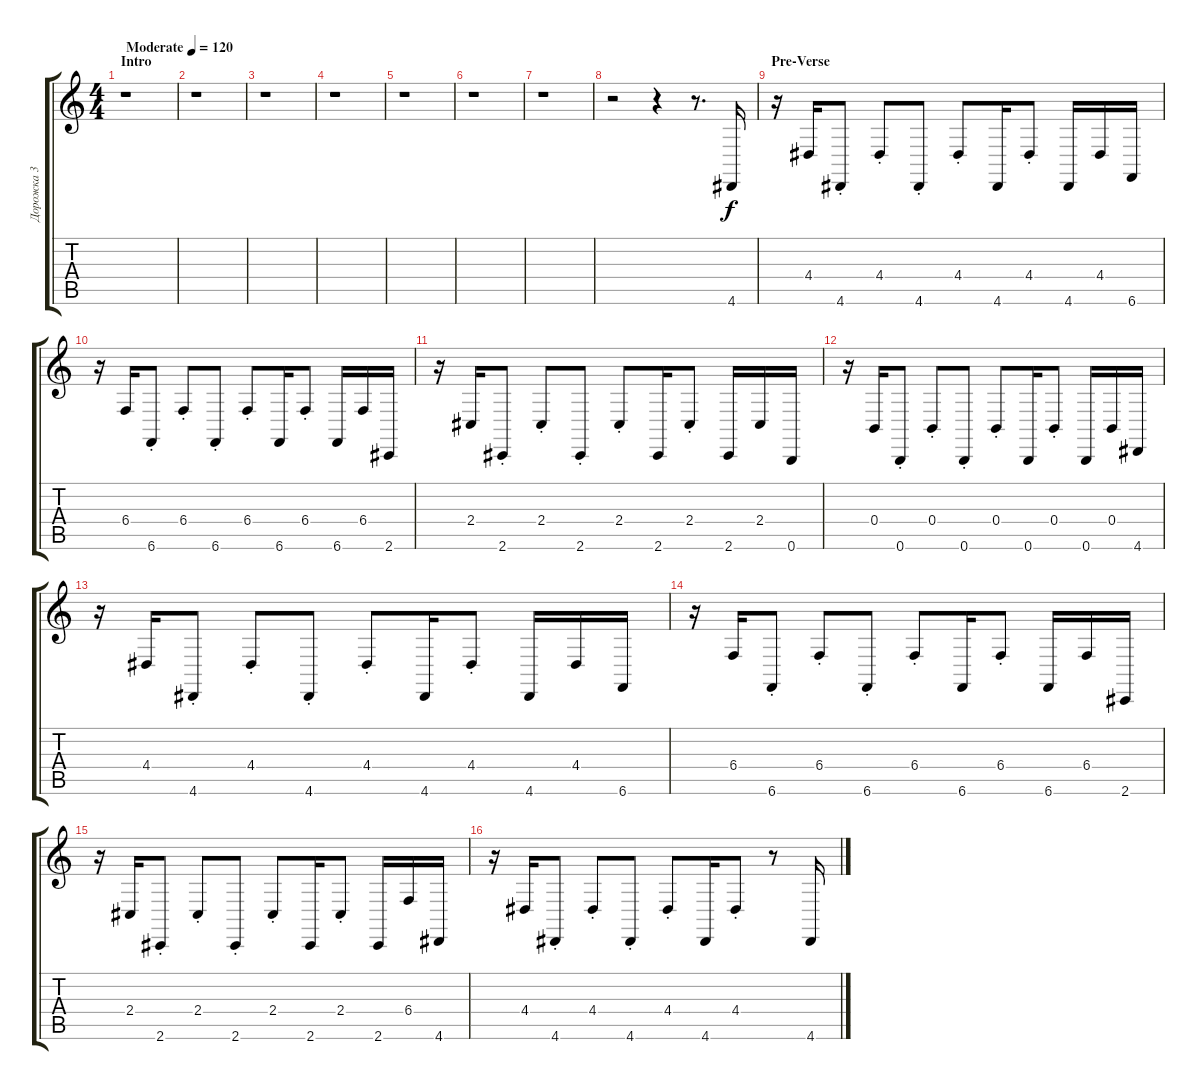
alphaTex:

\track ("Дорожка 3" "Дорожка 3") {instrument lead2sawtooth}
\staff {score tabs}
\tuning (Db4 Ab3 E3 B2 Gb2 B1) {hide}
\ts (4 4)
\section ("" "Intro")
\tempo (120 "Moderate")
\clef g2
\ks c
r.1{dy f instrument lead2sawtooth} |
r.1 |
r.1 |
r.1 |
r.1 |
r.1 |
r.1 |
r.2 r.4 r.8{d} 4.6.16 |
\section ("" "Pre-Verse")
r.16 4.4.16 4.6{st}.8 4.4{st}.8 4.6{st}.8 4.4{st}.8 4.6.16 4.4{st}.8 4.6.16 4.4.16 6.6.16 |
r.16 6.4.16 6.6{st}.8 6.4{st}.8 6.6{st}.8 6.4{st}.8 6.6.16 6.4{st}.8 6.6.16 6.4.16 2.6.16 |
r.16 2.4.16 2.6{st}.8 2.4{st}.8 2.6{st}.8 2.4{st}.8 2.6.16 2.4{st}.8 2.6.16 2.4.16 0.6.16 |
r.16 0.4.16 0.6{st}.8 0.4{st}.8 0.6{st}.8 0.4{st}.8 0.6.16 0.4{st}.8 0.6.16 0.4.16 4.6.16 |
r.16 4.4.16 4.6{st}.8 4.4{st}.8 4.6{st}.8 4.4{st}.8 4.6.16 4.4{st}.8 4.6.16 4.4.16 6.6.16 |
r.16 6.4.16 6.6{st}.8 6.4{st}.8 6.6{st}.8 6.4{st}.8 6.6.16 6.4{st}.8 6.6.16 6.4.16 2.6.16 |
r.16 2.4.16 2.6{st}.8 2.4{st}.8 2.6{st}.8 2.4{st}.8 2.6.16 2.4{st}.8 2.6.16 6.4.16 4.6.16 |
r.16 4.4.16 4.6{st}.8 4.4{st}.8 4.6{st}.8 4.4{st}.8 4.6.16 4.4{st}.8 r.8 4.6.16
